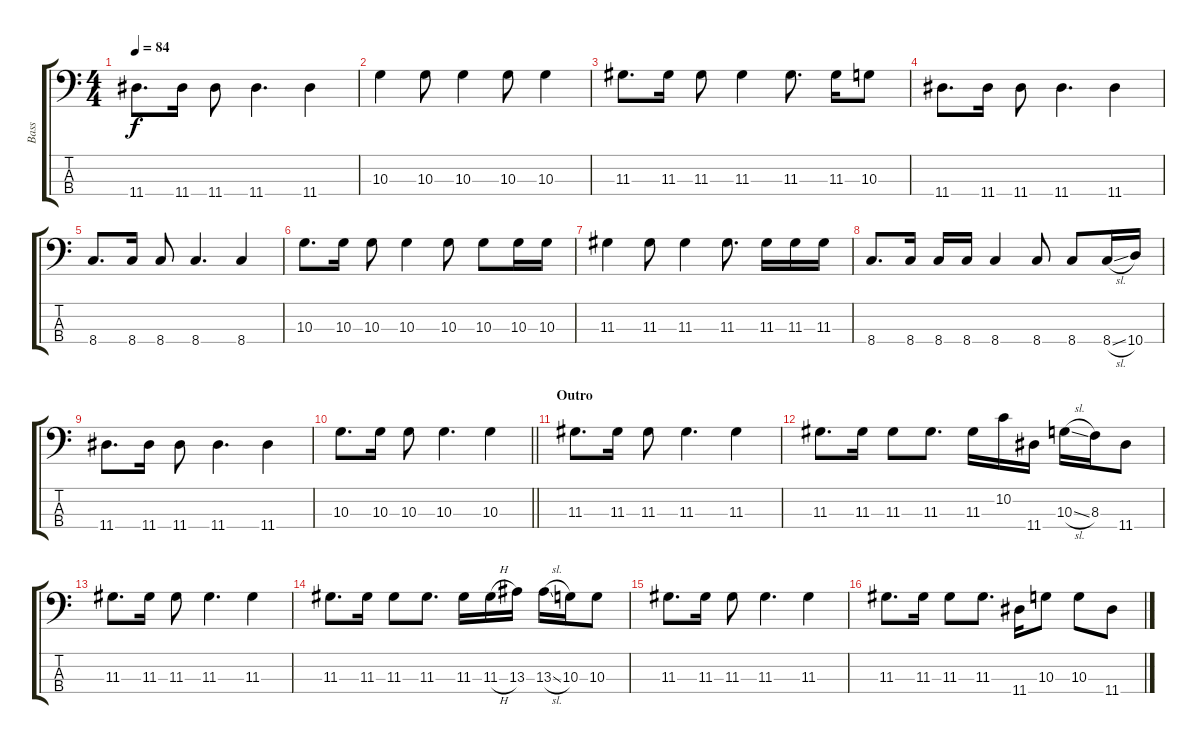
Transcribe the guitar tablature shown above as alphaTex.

\track ("Bass" "Bass") {instrument electricbassfinger}
\staff {score tabs}
\tuning (G2 D2 A1 E1) {hide}
\ts (4 4)
\tempo 84
\clef f4
\ks c
11.4.8{d dy f} 11.4.16 11.4.8 11.4.4{d} 11.4.4 |
10.3.4 10.3.8 10.3.4 10.3.8 10.3.4 |
11.3.8{d} 11.3.16 11.3.8 11.3.4 11.3.8{d} 11.3.16 10.3.8 |
11.4.8{d} 11.4.16 11.4.8 11.4.4{d} 11.4.4 |
8.4.8{d} 8.4.16 8.4.8 8.4.4{d} 8.4.4 |
10.3.8{d} 10.3.16 10.3.8 10.3.4 10.3.8 10.3.8 10.3.16 10.3.16 |
11.3.4 11.3.8 11.3.4 11.3.8{d} 11.3.16 11.3.16 11.3.16 |
8.4.8{d} 8.4.16 8.4.16 8.4.16 8.4.4 8.4.8 8.4.8 8.4{sl}.16 10.4.16 |
11.4.8{d} 11.4.16 11.4.8 11.4.4{d} 11.4.4 |
\barLineRight lightlight
10.3.8{d} 10.3.16 10.3.8 10.3.4{d} 10.3.4 |
\section ("" "Outro")
11.3.8{d} 11.3.16 11.3.8 11.3.4{d} 11.3.4 |
11.3.8{d} 11.3.16 11.3.8 11.3.8{d} 11.3.16 10.2.16 11.4.16 10.3{sl}.16 8.3.16 11.4.8 |
11.3.8{d} 11.3.16 11.3.8 11.3.4{d} 11.3.4 |
11.3.8{d} 11.3.16 11.3.8 11.3.8{d} 11.3.16 11.3{h}.16 13.3.16 13.3{sl}.16 10.3.16 10.3.8 |
11.3.8{d} 11.3.16 11.3.8 11.3.4{d} 11.3.4 |
11.3.8{d} 11.3.16 11.3.8 11.3.8{d} 11.4.16 10.3.8 10.3.8 11.4.8
